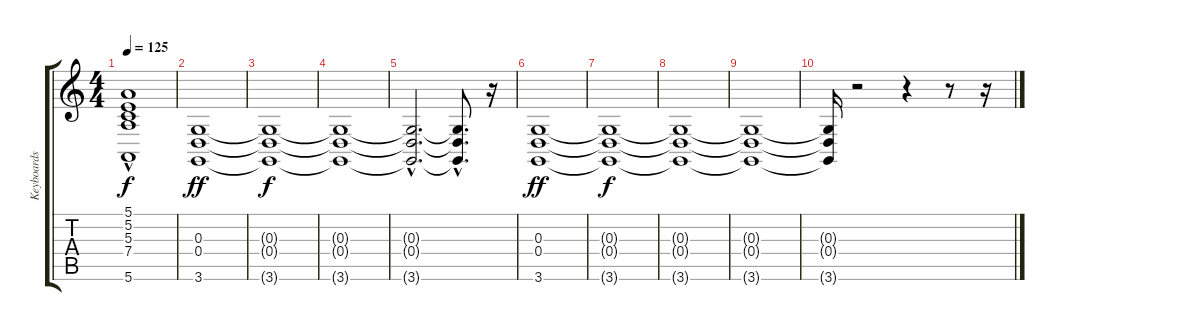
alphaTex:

\track ("Keyboards" "Keyboards") {instrument stringensemble2}
\staff {score tabs}
\tuning (E4 B3 G3 D3 A2 E2) {hide}
\ts (4 4)
\tempo 125
\clef g2
\ks c
(5.1{t} 5.2{hac t} 5.3{hac t} 7.4{hac t} 5.6{hac t}).1{dy f} |
(0.3 0.4 3.6).1{dy ff} |
(0.3{t} 0.4{t} 3.6{t}).1{dy f} |
(0.3{t} 0.4{t} 3.6{t}).1 |
(0.3{hac t} 0.4{hac t} 3.6{hac t}).2{d} (0.3{hac t} 0.4{hac t} 3.6{hac t}).8{d} r.16 |
(0.3 0.4 3.6).1{dy ff} |
(0.3{t} 0.4{t} 3.6{t}).1{dy f} |
(0.3{t} 0.4{t} 3.6{t}).1 |
(0.3{t} 0.4{t} 3.6{t}).1 |
(0.3{t} 0.4{t} 3.6{t}).16 r.2 r.4 r.8 r.16
